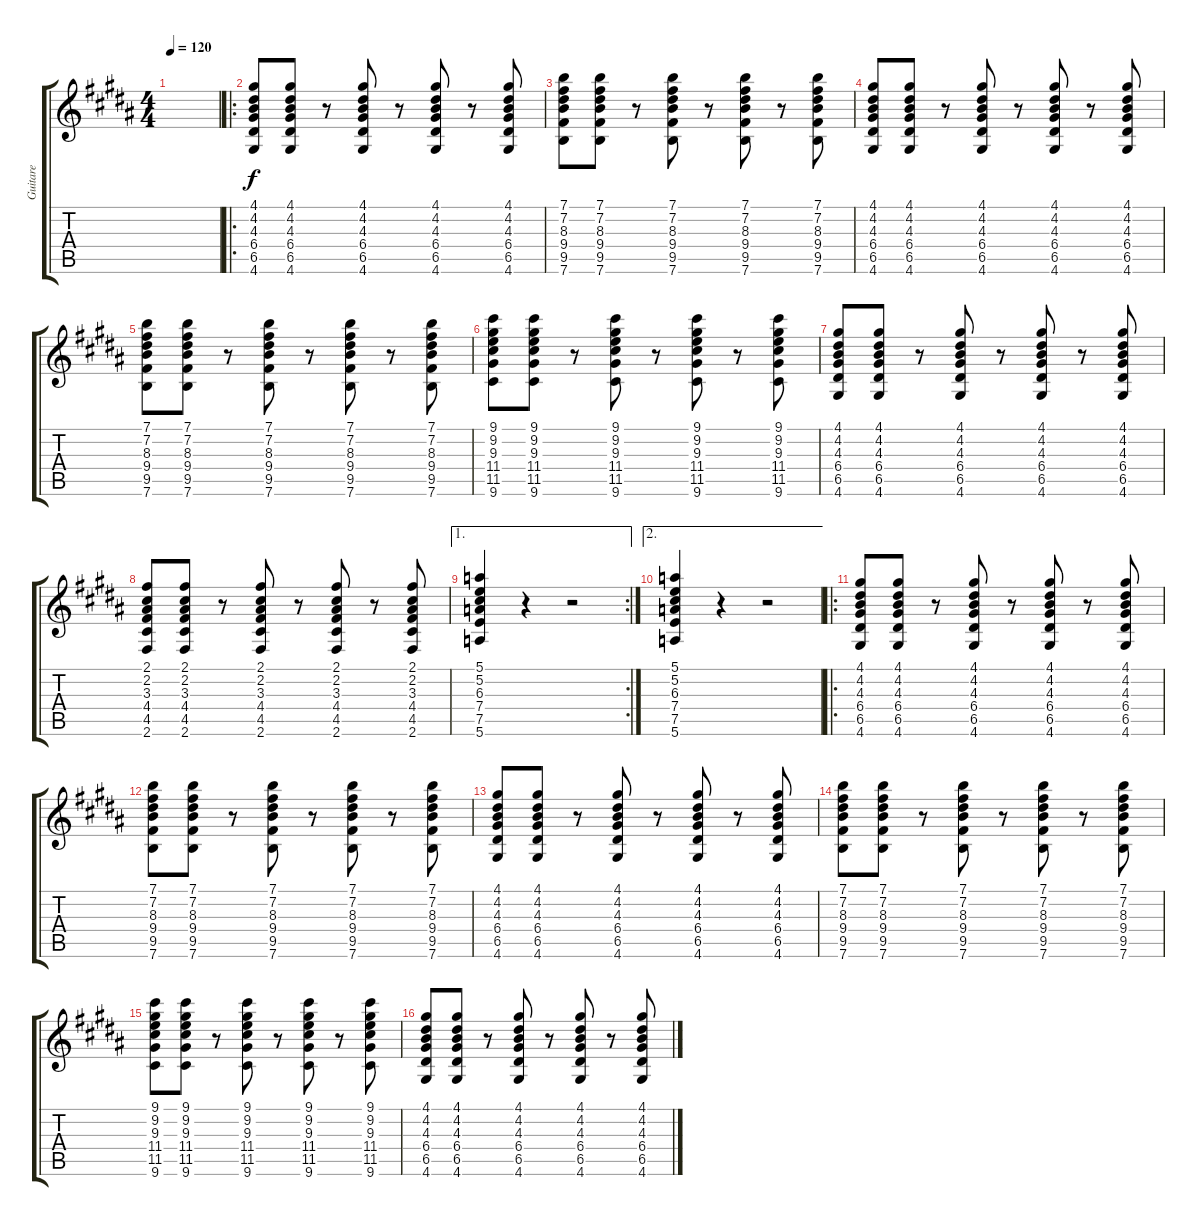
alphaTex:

\track ("Guitare" "Guitare") {instrument acousticguitarnylon}
\staff {score tabs}
\tuning (E4 B3 G3 D3 A2 E2) {hide}
\ts (4 4)
\tempo 120
\clef g2
\ks b
|
\ro
(4.1 4.2 4.3 6.4 6.5 4.6).8 (4.1 4.2 4.3 6.4 6.5 4.6).8 r.8 (4.1 4.2 4.3 6.4 6.5 4.6).8 r.8 (4.1 4.2 4.3 6.4 6.5 4.6).8 r.8 (4.1 4.2 4.3 6.4 6.5 4.6).8 |
(7.1 7.2 8.3 9.4 9.5 7.6).8 (7.1 7.2 8.3 9.4 9.5 7.6).8 r.8 (7.1 7.2 8.3 9.4 9.5 7.6).8 r.8 (7.1 7.2 8.3 9.4 9.5 7.6).8 r.8 (7.1 7.2 8.3 9.4 9.5 7.6).8 |
(4.1 4.2 4.3 6.4 6.5 4.6).8 (4.1 4.2 4.3 6.4 6.5 4.6).8 r.8 (4.1 4.2 4.3 6.4 6.5 4.6).8 r.8 (4.1 4.2 4.3 6.4 6.5 4.6).8 r.8 (4.1 4.2 4.3 6.4 6.5 4.6).8 |
(7.1 7.2 8.3 9.4 9.5 7.6).8 (7.1 7.2 8.3 9.4 9.5 7.6).8 r.8 (7.1 7.2 8.3 9.4 9.5 7.6).8 r.8 (7.1 7.2 8.3 9.4 9.5 7.6).8 r.8 (7.1 7.2 8.3 9.4 9.5 7.6).8 |
(9.1 9.2 9.3 11.4 11.5 9.6).8 (9.1 9.2 9.3 11.4 11.5 9.6).8 r.8 (9.1 9.2 9.3 11.4 11.5 9.6).8 r.8 (9.1 9.2 9.3 11.4 11.5 9.6).8 r.8 (9.1 9.2 9.3 11.4 11.5 9.6).8 |
(4.1 4.2 4.3 6.4 6.5 4.6).8 (4.1 4.2 4.3 6.4 6.5 4.6).8 r.8 (4.1 4.2 4.3 6.4 6.5 4.6).8 r.8 (4.1 4.2 4.3 6.4 6.5 4.6).8 r.8 (4.1 4.2 4.3 6.4 6.5 4.6).8 |
(2.1 2.2 3.3 4.4 4.5 2.6).8 (2.1 2.2 3.3 4.4 4.5 2.6).8 r.8 (2.1 2.2 3.3 4.4 4.5 2.6).8 r.8 (2.1 2.2 3.3 4.4 4.5 2.6).8 r.8 (2.1 2.2 3.3 4.4 4.5 2.6).8 |
\ae 1
\rc 2
(5.1 5.2 6.3 7.4 7.5 5.6).4 r.4 r.2 |
\ae 2
(5.1 5.2 6.3 7.4 7.5 5.6).4 r.4 r.2 |
\ro
(4.1 4.2 4.3 6.4 6.5 4.6).8 (4.1 4.2 4.3 6.4 6.5 4.6).8 r.8 (4.1 4.2 4.3 6.4 6.5 4.6).8 r.8 (4.1 4.2 4.3 6.4 6.5 4.6).8 r.8 (4.1 4.2 4.3 6.4 6.5 4.6).8 |
(7.1 7.2 8.3 9.4 9.5 7.6).8 (7.1 7.2 8.3 9.4 9.5 7.6).8 r.8 (7.1 7.2 8.3 9.4 9.5 7.6).8 r.8 (7.1 7.2 8.3 9.4 9.5 7.6).8 r.8 (7.1 7.2 8.3 9.4 9.5 7.6).8 |
(4.1 4.2 4.3 6.4 6.5 4.6).8 (4.1 4.2 4.3 6.4 6.5 4.6).8 r.8 (4.1 4.2 4.3 6.4 6.5 4.6).8 r.8 (4.1 4.2 4.3 6.4 6.5 4.6).8 r.8 (4.1 4.2 4.3 6.4 6.5 4.6).8 |
(7.1 7.2 8.3 9.4 9.5 7.6).8 (7.1 7.2 8.3 9.4 9.5 7.6).8 r.8 (7.1 7.2 8.3 9.4 9.5 7.6).8 r.8 (7.1 7.2 8.3 9.4 9.5 7.6).8 r.8 (7.1 7.2 8.3 9.4 9.5 7.6).8 |
(9.1 9.2 9.3 11.4 11.5 9.6).8 (9.1 9.2 9.3 11.4 11.5 9.6).8 r.8 (9.1 9.2 9.3 11.4 11.5 9.6).8 r.8 (9.1 9.2 9.3 11.4 11.5 9.6).8 r.8 (9.1 9.2 9.3 11.4 11.5 9.6).8 |
(4.1 4.2 4.3 6.4 6.5 4.6).8 (4.1 4.2 4.3 6.4 6.5 4.6).8 r.8 (4.1 4.2 4.3 6.4 6.5 4.6).8 r.8 (4.1 4.2 4.3 6.4 6.5 4.6).8 r.8 (4.1 4.2 4.3 6.4 6.5 4.6).8
